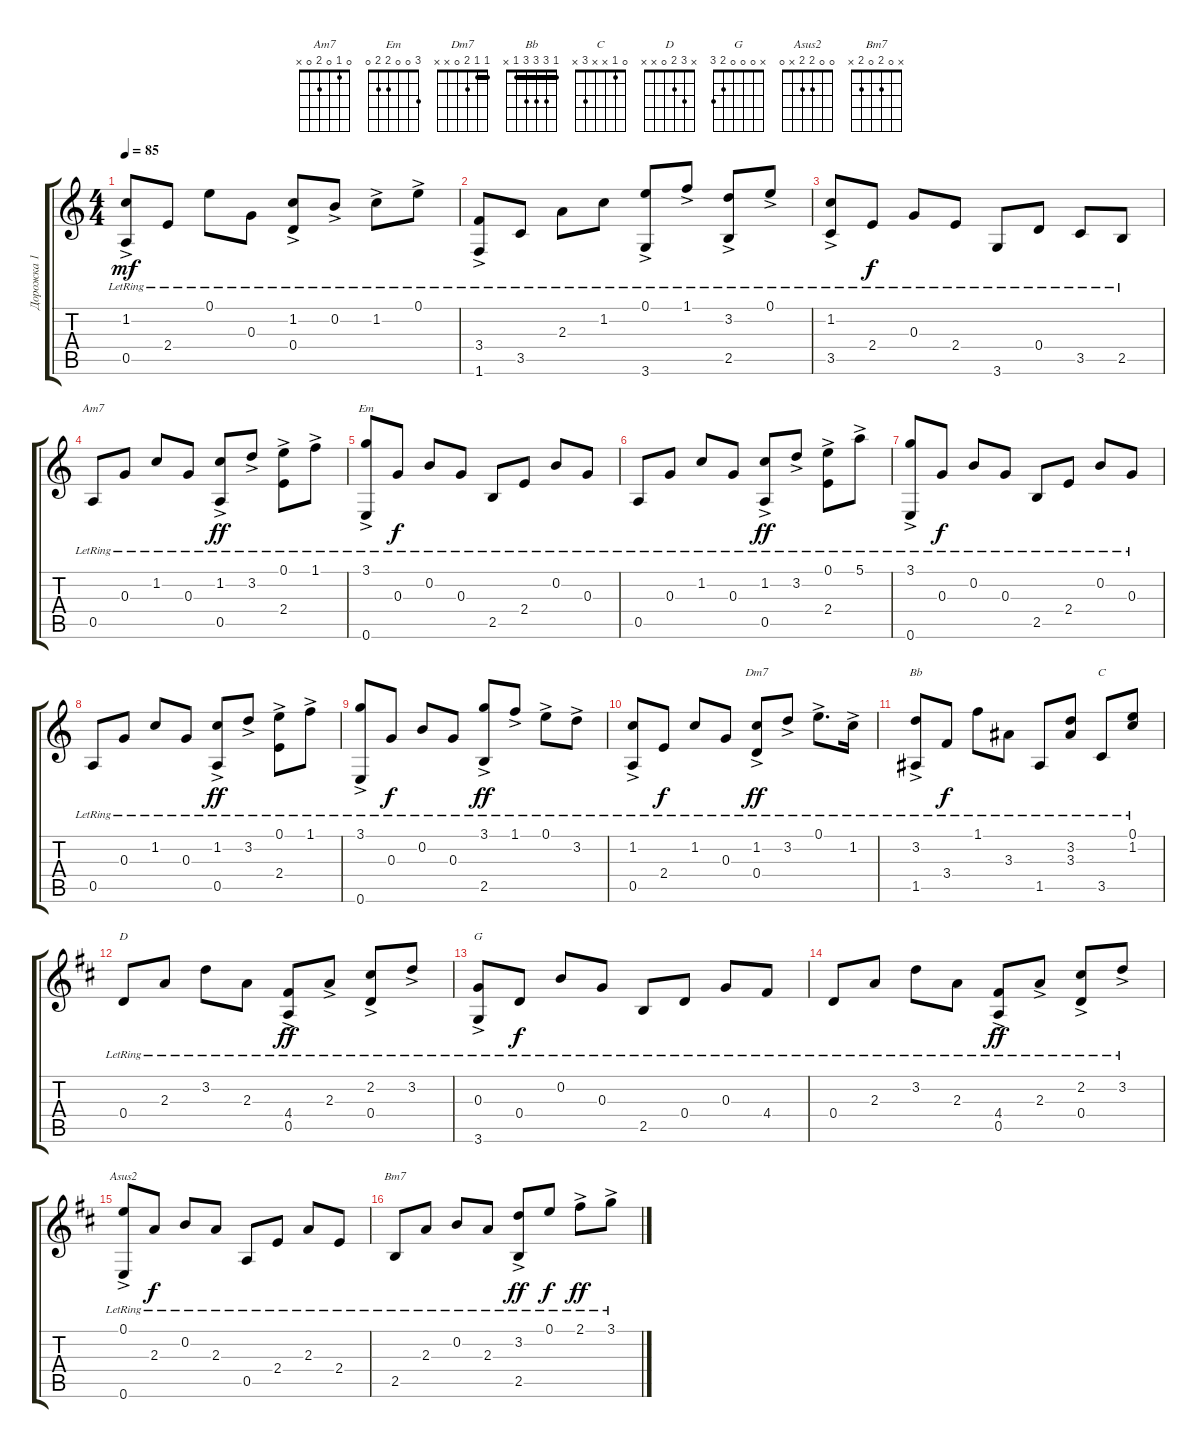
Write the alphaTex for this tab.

\track ("Дорожка 1" "Дорожка 1") {instrument acousticguitarnylon}
\staff {score tabs}
\tuning (E4 B3 G3 D3 A2 E2) {hide}
\chord ("Am7" 0 1 0 2 0 x)
\chord ("Em" 3 0 0 2 2 0)
\chord ("Dm7" 1 1 2 0 x x) {barre 1}
\chord ("Bb" 1 3 3 3 1 x) {barre 1}
\chord ("C" 0 1 x x 3 x)
\chord ("D" x 3 2 0 x x)
\chord ("G" x 0 0 0 2 3)
\chord ("Asus2" 0 0 2 2 x 0)
\chord ("Bm7" x 0 2 0 2 x)
\ts (4 4)
\tempo 85
\clef g2
\ks c
(1.2{ac lr} 0.5{lr}).8{dy mf} 2.4{lr}.8 0.1{lr}.8 0.3{lr}.8 (1.2{ac lr} 0.4).8 0.2{ac lr}.8 1.2{ac lr}.8 0.1{ac lr}.8 |
(3.4{ac lr} 1.6).8 3.5{lr}.8 2.3{lr}.8 1.2{lr}.8 (0.1{ac lr} 3.6).8 1.1{ac lr}.8 (3.2{ac lr} 2.5).8 0.1{ac lr}.8 |
(1.2{ac lr} 3.5).8 2.4{lr}.8{dy f} 0.3{lr}.8 2.4{lr}.8 3.6{lr}.8 0.4{lr}.8 3.5{lr}.8 2.5{lr}.8 |
0.5{lr}.8{ch "Am7"} 0.3{lr}.8 1.2{lr}.8 0.3{lr}.8 (1.2{ac lr} 0.5{lr}).8{dy ff} 3.2{ac lr}.8 (0.1{ac lr} 2.4{lr}).8 1.1{ac lr}.8 |
(3.1{ac lr} 0.6{lr}).8{ch "Em"} 0.3{lr}.8{dy f} 0.2{lr}.8 0.3{lr}.8 2.5{lr}.8 2.4{lr}.8 0.2{lr}.8 0.3{lr}.8 |
0.5{lr}.8 0.3{lr}.8 1.2{lr}.8 0.3{lr}.8 (1.2{ac lr} 0.5{lr}).8{dy ff} 3.2{ac lr}.8 (0.1{ac lr} 2.4{lr}).8 5.1{ac lr}.8 |
(3.1{ac lr} 0.6{lr}).8 0.3{lr}.8{dy f} 0.2{lr}.8 0.3{lr}.8 2.5{lr}.8 2.4{lr}.8 0.2{lr}.8 0.3{lr}.8 |
0.5{lr}.8 0.3{lr}.8 1.2{lr}.8 0.3{lr}.8 (1.2{ac lr} 0.5{lr}).8{dy ff} 3.2{ac lr}.8 (0.1{ac lr} 2.4{lr}).8 1.1{ac lr}.8 |
(3.1{ac lr} 0.6{lr}).8 0.3{lr}.8{dy f} 0.2{lr}.8 0.3{lr}.8 (3.1{ac lr} 2.5{lr}).8{dy ff} 1.1{ac lr}.8 0.1{ac lr}.8 3.2{ac lr}.8 |
(1.2{ac lr} 0.5{lr}).8 2.4{lr}.8{dy f} 1.2{lr}.8 0.3{lr}.8 (1.2{ac lr} 0.4{lr}).8{ch "Dm7" dy ff} 3.2{ac lr}.8 0.1{ac lr}.8{d} 1.2{ac lr}.16 |
(3.2{ac lr} 1.5{lr}).8{ch "Bb"} 3.4{lr}.8{dy f} 1.1{lr}.8 3.3{lr}.8 1.5{lr}.8 (3.2{lr} 3.3{lr}).8 3.5{lr}.8{ch "C"} (0.1{lr} 1.2{lr}).8 |
\ks d
0.4{lr}.8{ch "D"} 2.3{lr}.8 3.2{lr}.8 2.3{lr}.8 (4.4{ac lr} 0.5{lr}).8{dy ff} 2.3{ac lr}.8 (2.2{ac lr} 0.4{lr}).8 3.2{ac lr}.8 |
(0.3{ac lr} 3.6{lr}).8{ch "G"} 0.4{lr}.8{dy f} 0.2{lr}.8 0.3{lr}.8 2.5{lr}.8 0.4{lr}.8 0.3{lr}.8 4.4{lr}.8 |
0.4{lr}.8 2.3{lr}.8 3.2{lr}.8 2.3{lr}.8 (4.4{ac lr} 0.5{lr}).8{dy ff} 2.3{ac lr}.8 (2.2{ac lr} 0.4{lr}).8 3.2{ac lr}.8 |
(0.1{ac lr} 0.6{lr}).8{ch "Asus2"} 2.3{lr}.8{dy f} 0.2{lr}.8 2.3{lr}.8 0.5{lr}.8 2.4{lr}.8 2.3{lr}.8 2.4{lr}.8 |
2.5{lr}.8{ch "Bm7"} 2.3{lr}.8 0.2{lr}.8 2.3{lr}.8 (3.2{ac lr} 2.5{lr}).8{dy ff} 0.1{lr}.8{dy f} 2.1{ac lr}.8{dy ff} 3.1{ac lr}.8
